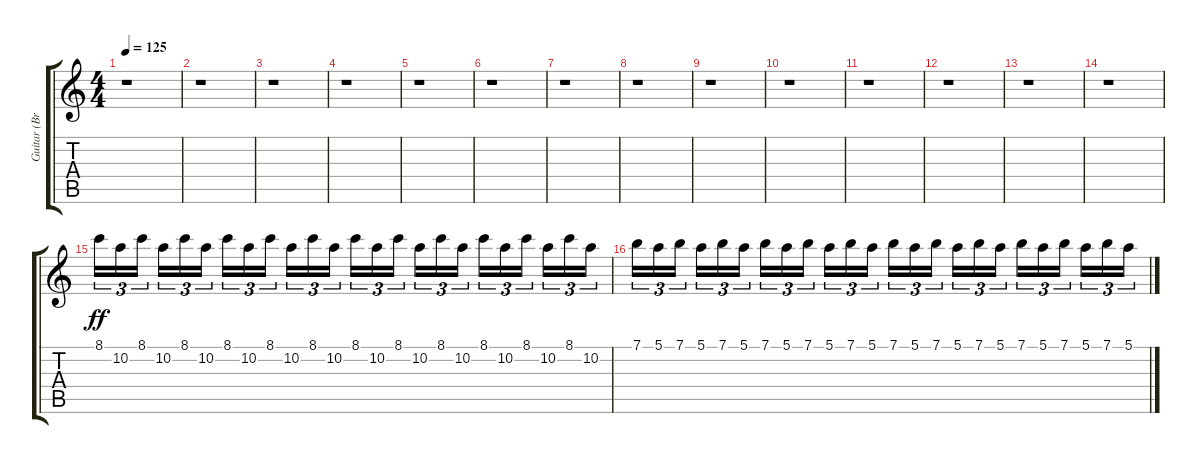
\track ("Guitar (Bridge)" "Guitar (Br") {instrument distortionguitar}
\staff {score tabs}
\tuning (E4 B3 G3 D3 A2 E2) {hide}
\ts (4 4)
\tempo 125
\clef g2
\ks c
r.1{dy ff} |
r.1 |
r.1 |
r.1 |
r.1 |
r.1 |
r.1 |
r.1 |
r.1 |
r.1 |
r.1 |
r.1 |
r.1 |
r.1 |
8.1.16{tu (3 2)} 10.2.16{tu (3 2)} 8.1.16{tu (3 2)} 10.2.16{tu (3 2)} 8.1.16{tu (3 2)} 10.2.16{tu (3 2)} 8.1.16{tu (3 2)} 10.2.16{tu (3 2)} 8.1.16{tu (3 2)} 10.2.16{tu (3 2)} 8.1.16{tu (3 2)} 10.2.16{tu (3 2)} 8.1.16{tu (3 2)} 10.2.16{tu (3 2)} 8.1.16{tu (3 2)} 10.2.16{tu (3 2)} 8.1.16{tu (3 2)} 10.2.16{tu (3 2)} 8.1.16{tu (3 2)} 10.2.16{tu (3 2)} 8.1.16{tu (3 2)} 10.2.16{tu (3 2)} 8.1.16{tu (3 2)} 10.2.16{tu (3 2)} |
7.1.16{tu (3 2)} 5.1.16{tu (3 2)} 7.1.16{tu (3 2)} 5.1.16{tu (3 2)} 7.1.16{tu (3 2)} 5.1.16{tu (3 2)} 7.1.16{tu (3 2)} 5.1.16{tu (3 2)} 7.1.16{tu (3 2)} 5.1.16{tu (3 2)} 7.1.16{tu (3 2)} 5.1.16{tu (3 2)} 7.1.16{tu (3 2)} 5.1.16{tu (3 2)} 7.1.16{tu (3 2)} 5.1.16{tu (3 2)} 7.1.16{tu (3 2)} 5.1.16{tu (3 2)} 7.1.16{tu (3 2)} 5.1.16{tu (3 2)} 7.1.16{tu (3 2)} 5.1.16{tu (3 2)} 7.1.16{tu (3 2)} 5.1.16{tu (3 2)}
